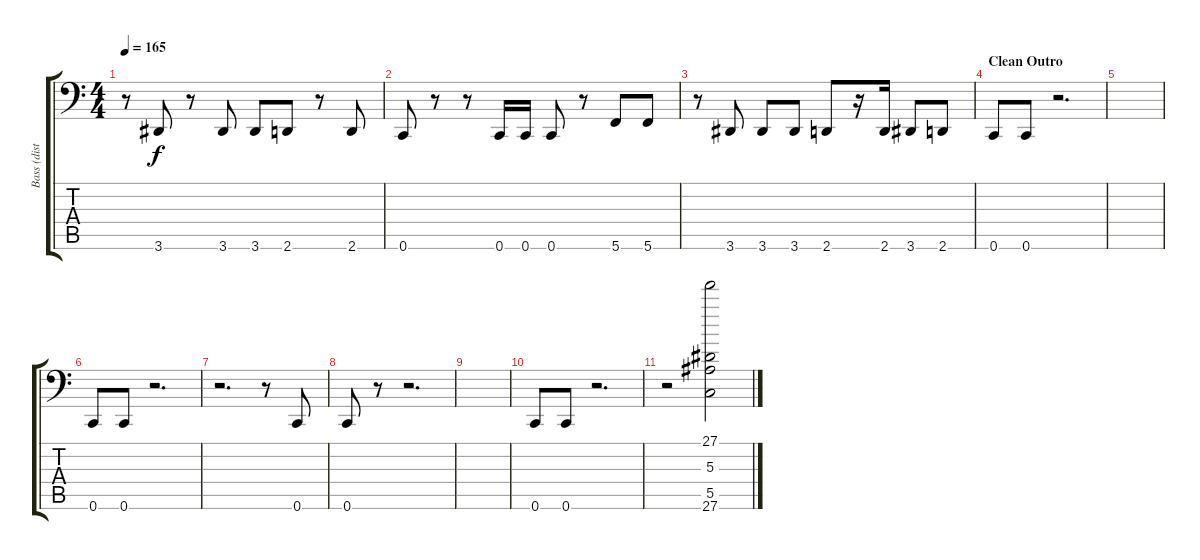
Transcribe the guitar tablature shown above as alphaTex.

\track ("Bass (distortion)" "Bass (dist") {instrument synthbass1}
\staff {score tabs}
\tuning (D3 A2 F2 C2 G1 C1) {hide}
\ts (4 4)
\tempo 165
\clef f4
\ks c
r.8{dy f} 3.6.8 r.8 3.6.8 3.6.8 2.6.8 r.8 2.6.8 |
0.6.8 r.8 r.8 0.6.16 0.6.16 0.6.8 r.8 5.6.8 5.6.8 |
r.8 3.6.8 3.6.8 3.6.8 2.6.8 r.16 2.6.16 3.6.8 2.6.8 |
\section ("" "Clean Outro")
0.6.8{instrument slapbass1} 0.6.8 r.2{d} |
|
0.6.8 0.6.8 r.2{d} |
r.2{d} r.8 0.6.8 |
0.6.8 r.8 r.2{d} |
|
0.6.8 0.6.8 r.2{d} |
r.2 (27.1 5.3 5.5 27.6).2{instrument reversecymbal}
